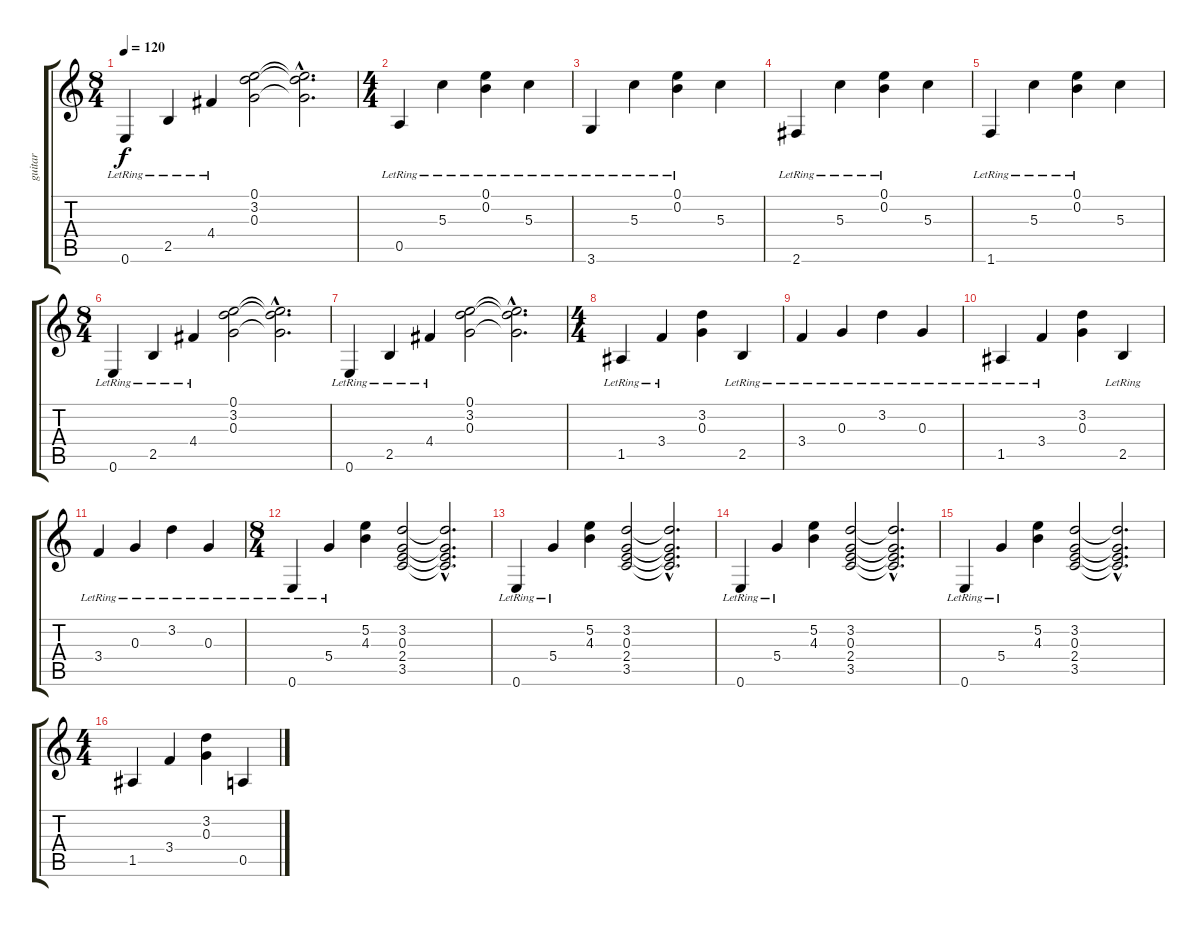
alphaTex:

\track ("guitar" "guitar") {instrument acousticguitarnylon}
\staff {score tabs}
\tuning (E4 B3 G3 D3 A2 E2) {hide}
\ts (8 4)
\tempo 120
\clef g2
\ks c
0.6{lr}.4{dy f} 2.5{lr}.4 4.4{lr}.4 (0.1 3.2 0.3).2 (0.1{hac t} 3.2{hac t} 0.3{hac t}).2{d} |
\ts (4 4)
0.5{lr}.4 5.3{lr}.4 (0.1{lr} 0.2{lr}).4 5.3{lr}.4 |
3.6{lr}.4 5.3{lr}.4 (0.1{lr} 0.2{lr}).4 5.3.4 |
2.6{lr}.4 5.3{lr}.4 (0.1{lr} 0.2{lr}).4 5.3.4 |
1.6{lr}.4 5.3{lr}.4 (0.1{lr} 0.2{lr}).4 5.3.4 |
\ts (8 4)
0.6{lr}.4 2.5{lr}.4 4.4{lr}.4 (0.1 3.2 0.3).2 (0.1{hac t} 3.2{hac t} 0.3{hac t}).2{d} |
0.6{lr}.4 2.5{lr}.4 4.4{lr}.4 (0.1 3.2 0.3).2 (0.1{hac t} 3.2{hac t} 0.3{hac t}).2{d} |
\ts (4 4)
1.5{lr}.4 3.4{lr}.4 (3.2 0.3).4 2.5{lr}.4 |
3.4{lr}.4 0.3{lr}.4 3.2{lr}.4 0.3{lr}.4 |
1.5{lr}.4 3.4{lr}.4 (3.2 0.3).4 2.5{lr}.4 |
3.4{lr}.4 0.3{lr}.4 3.2{lr}.4 0.3{lr}.4 |
\ts (8 4)
0.6{lr}.4 5.4{lr}.4 (5.2 4.3).4 (3.2 0.3 2.4 3.5).2 (3.2{hac t} 0.3{hac t} 2.4{hac t} 3.5{hac t}).2{d} |
0.6{lr}.4 5.4{lr}.4 (5.2 4.3).4 (3.2 0.3 2.4 3.5).2 (3.2{hac t} 0.3{hac t} 2.4{hac t} 3.5{hac t}).2{d} |
0.6{lr}.4 5.4{lr}.4 (5.2 4.3).4 (3.2 0.3 2.4 3.5).2 (3.2{hac t} 0.3{hac t} 2.4{hac t} 3.5{hac t}).2{d} |
0.6{lr}.4 5.4{lr}.4 (5.2 4.3).4 (3.2 0.3 2.4 3.5).2 (3.2{hac t} 0.3{hac t} 2.4{hac t} 3.5{hac t}).2{d} |
\ts (4 4)
1.5.4 3.4.4 (3.2 0.3).4 0.5.4
